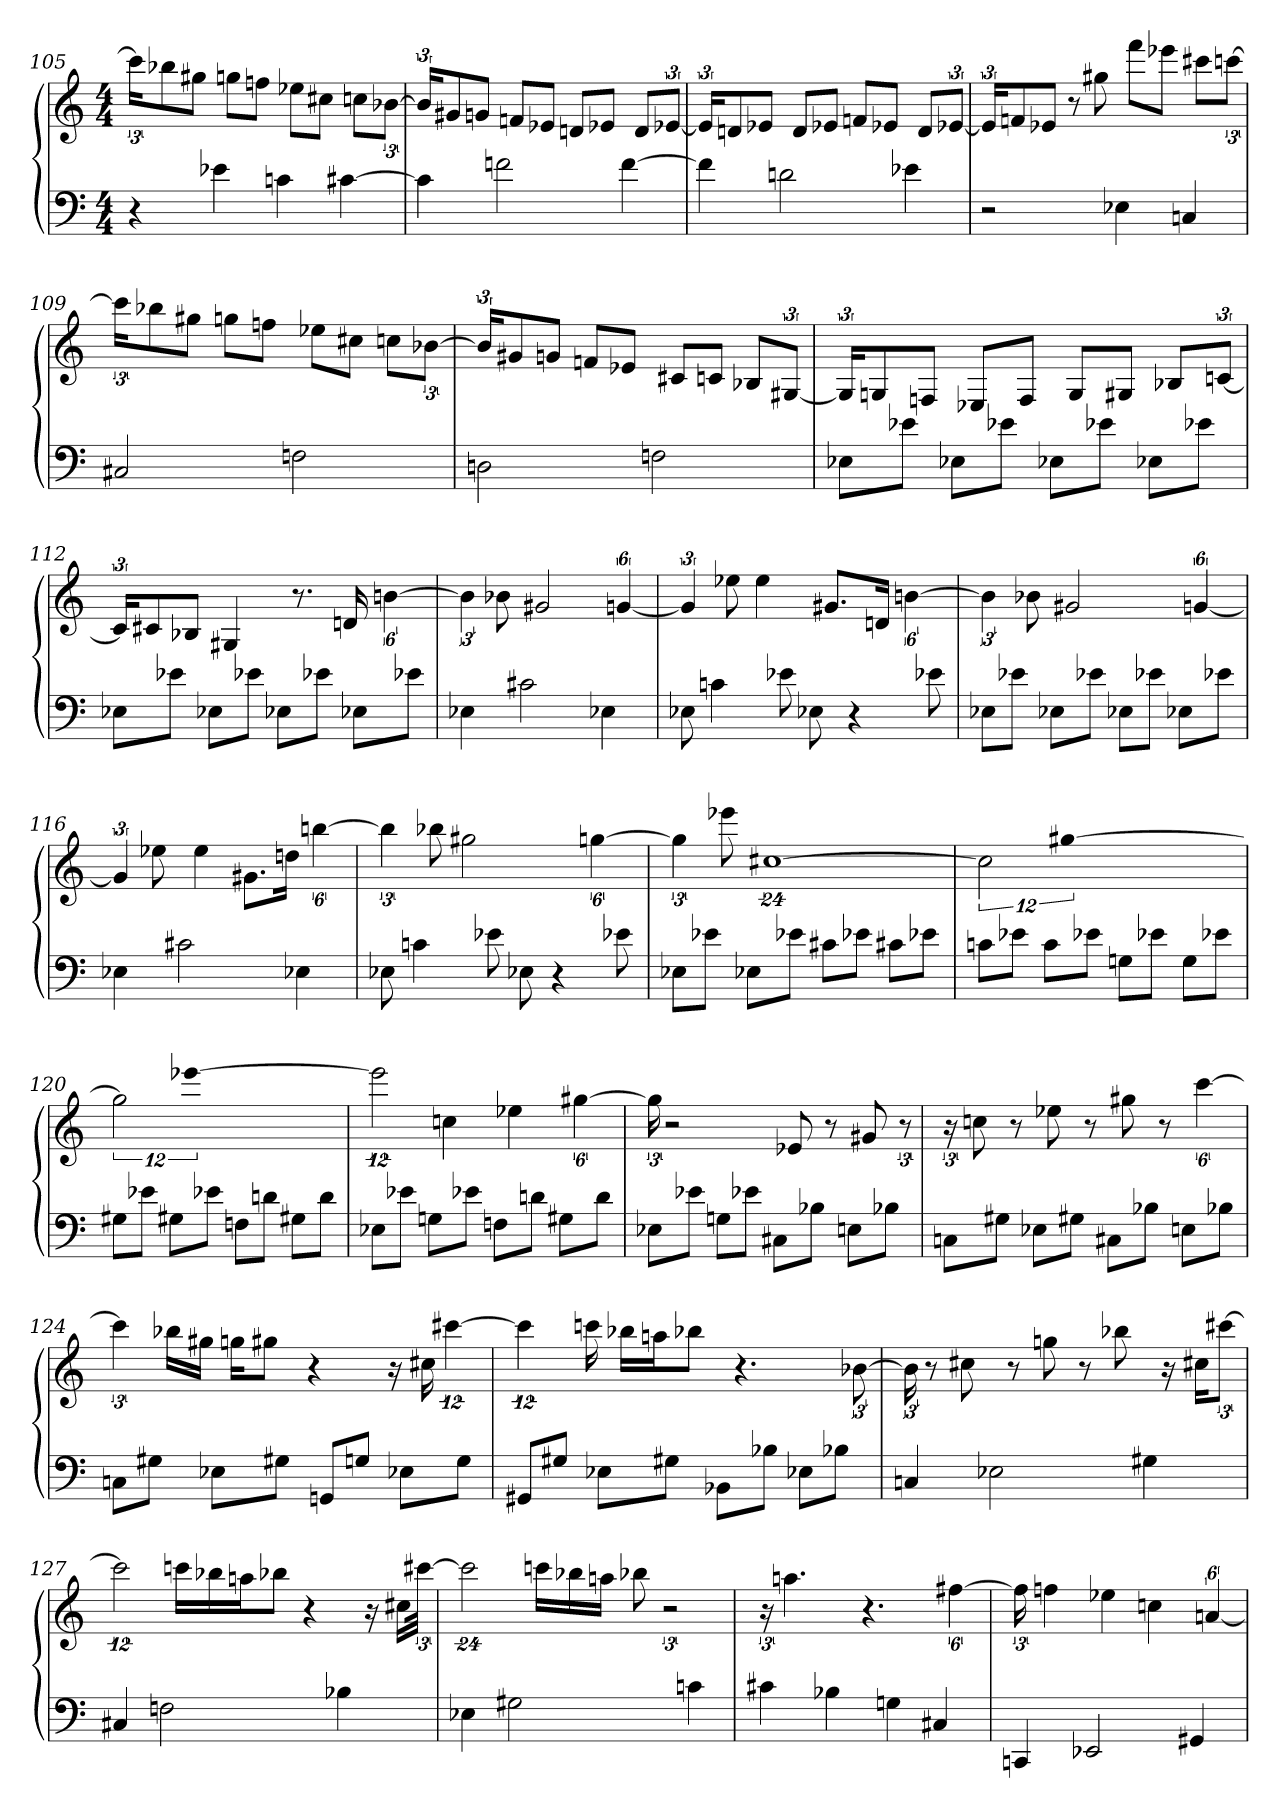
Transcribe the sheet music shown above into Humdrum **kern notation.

**kern	**kern
*part2	*part1
*staff2	*staff1
*clefF4	*clefG2
*M4/4	*M4/4
=105	=105
4r	24ccc\KL]
.	8bb-X\
.	8gg#X\J
4e-X	.
.	8ggn\L
.	8ffn\J
4cn	.
.	8ee-X\L
.	8cc#X\J
[4c#X	.
.	8ccn\L
.	[12b-X\J
=106	=106
4c#]	24b-/KL]
.	8g#X/
.	8gn/J
2fn	.
.	8fn/L
.	8e-X/J
.	8dn/L
.	8e-X/J
[4f	.
.	8d/L
.	[12e-X/J
=107	=107
4f]	24e-/KL]
.	8dn/
.	8e-X/J
2dn	.
.	8d/L
.	8e-X/J
.	8fn/L
.	8e-X/J
4e-X	.
.	8d/L
.	[12e-X/J
=108	=108
2r	24e-/KL]
.	8fn/
.	8e-X/J
.	8r
.	8gg#X
4E-X	.
.	8fff\L
.	8eee-X\J
4Cn	.
.	8ccc#X\L
.	[12cccn\J
=109	=109
2C#X	24ccc\KL]
.	8bb-X\
.	8gg#X\J
.	8ggn\L
.	8ffn\J
2Fn	.
.	8ee-X\L
.	8cc#X\J
.	8ccn\L
.	[12b-X\J
=110	=110
2Dn	24b-/KL]
.	8g#X/
.	8gn/J
.	8fn/L
.	8e-X/J
2Fn	.
.	8c#X/L
.	8cn/J
.	8B-X/L
.	[12G#X/J
=111	=111
8E-X\L	24G#/KL]
.	8Gn/
8e-X\J	.
.	8Fn/J
8E-X\L	.
.	8E-X/L
8e-X\J	.
.	8F/J
8E-X\L	.
.	8G/L
8e-X\J	.
.	8G#X/J
8E-X\L	.
.	8B-X/L
8e-X\J	.
.	[12cn/J
=112	=112
8E-X\L	24c/KL]
.	8c#X/
8e-X\J	.
.	8B-X/J
8E-X\L	.
.	4G#X
8e-X\J	.
8E-X\L	.
.	8.r
8e-X\J	.
.	16dn
8E-X\L	.
.	[24%5bn
8e-X\J	.
=113	=113
4E-X	6b]
.	8b-X
2c#X	.
.	2g#X
4E-X	.
.	[24%5gn
=114	=114
8E-X	6g]
4cn	.
.	8ee-X
.	4ee-
8e-X	.
8E-X	.
.	8.g#X/L
4r	.
.	16dn/Jk
.	[24%5bn
8e-X	.
=115	=115
8E-X\L	6b]
8e-X\J	.
.	8b-X
8E-X\L	.
.	2g#X
8e-X\J	.
8E-X\L	.
8e-X\J	.
8E-X\L	.
.	[24%5gn
8e-X\J	.
=116	=116
4E-X	6g]
.	8ee-X
2c#X	.
.	4ee-
.	8.g#X\L
.	16ddn\Jk
4E-X	.
.	[24%5bbn
=117	=117
8E-X	6bb]
4cn	.
.	8bb-X
.	2gg#X
8e-X	.
8E-X	.
4r	.
.	[24%5ggn
8e-X	.
=118	=118
8E-X\L	6gg]
8e-X\J	.
.	8eee-X
8E-X\L	.
.	[24%17cc#X
8e-X\J	.
8c#X\L	.
8e-X\J	.
8c#X\L	.
8e-X\J	.
=119	=119
8cn\L	24%7cc#]
8e-X\J	.
8c\L	.
.	[24%17gg#X
8e-X\J	.
8Gn\L	.
8e-X\J	.
8G\L	.
8e-X\J	.
=120	=120
8G#X\L	24%7gg#]
8e-X\J	.
8G#X\L	.
.	[24%17eee-X
8e-X\J	.
8Fn\L	.
8dn\J	.
8G#X\L	.
8d\J	.
=121	=121
8E-X\L	24%7eee-]
8e-X\J	.
8Gn\L	.
.	4ccn
8e-X\J	.
8Fn\L	.
.	4ee-X
8dn\J	.
8G#X\L	.
.	[24%5gg#X
8d\J	.
=122	=122
8E-X\L	24gg#]
.	2r
8e-X\J	.
8Gn\L	.
8e-X\J	.
8C#X\L	.
.	8e-X
8B-X\J	.
.	8r
8En\L	.
.	8g#X
8B-X\J	.
.	12r
=123	=123
8Cn\L	24r
.	8ccn
8G#X\J	.
.	8r
8E-X\L	.
.	8ee-X
8G#X\J	.
.	8r
8C#X\L	.
.	8gg#X
8B-X\J	.
.	8r
8En\L	.
.	[24%5ccc
8B-X\J	.
=124	=124
8Cn\L	6ccc]
8G#X\J	.
.	16bb-X\LL
.	16gg#X\JJ
8E-X\L	.
.	16ggn\KL
.	8gg#X\J
8G#X\J	.
.	4r
8GGn/L	.
8Gn/J	.
.	16r
8E-X\L	.
.	16cc#X
.	[48%7ccc#X
8G\J	.
=125	=125
8GG#X/L	48%11ccc#]
8G#X/J	.
.	16cccn
8E-X\L	.
.	16bb-X\LL
.	16aan\J
8G#X\J	.
.	8bb-X\J
8BB-X\L	.
.	4.r
8B-X\J	.
8E-X\L	.
8B-X\J	.
.	[12b-X
=126	=126
4Cn	24b-]
.	8r
.	8cc#X
2E-X	.
.	8r
.	8ggn
.	8r
.	8bb-X
4G#X	.
.	16r
.	16cc#X\KL
.	[12ccc#X\J
=127	=127
4C#X	24%7ccc#]
2Fn	.
.	16cccn\LL
.	16bb-X\J
.	16aan\K
.	8bb-X\J
.	4r
4B-X	.
.	16r
.	16cc#X\LL
.	[48ccc#X\JJk
=128	=128
4E-X	48%17ccc#]
2G#X	.
.	16cccn\LL
.	16bb-X\
.	16aan\JJ
.	8bb-X
.	3r
4cn	.
=129	=129
4c#X	24r
.	4.aan
4B-X	.
.	4.r
4Gn	.
4C#X	.
.	[24%5ff#X
=130	=130
4CCn	24ff#]
.	4ffn
2EE-X	.
.	4ee-X
.	4ccn
4GG#X	.
.	[24%5an
=	=
*-	*-
